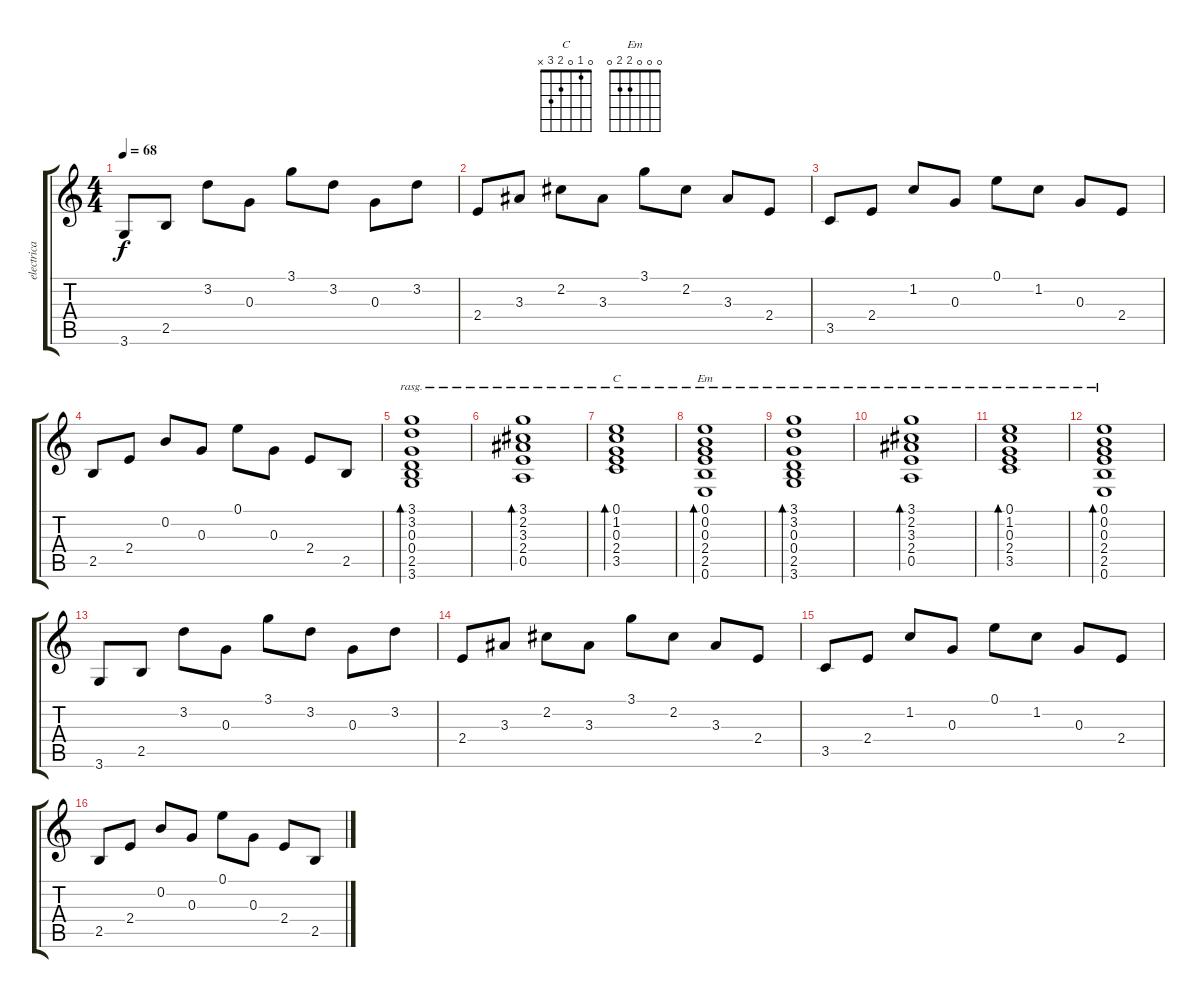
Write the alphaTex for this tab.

\track ("electrica" "electrica") {instrument electricguitarmuted}
\staff {score tabs}
\tuning (E4 B3 G3 D3 A2 E2) {hide}
\chord ("C" 0 1 0 2 3 x)
\chord ("Em" 0 0 0 2 2 0)
\ts (4 4)
\tempo 68
\clef g2
\ks c
3.6.8{dy f} 2.5.8 3.2.8 0.3.8 3.1.8 3.2.8 0.3.8 3.2.8 |
2.4.8 3.3.8 2.2.8 3.3.8 3.1.8 2.2.8 3.3.8 2.4.8 |
3.5.8 2.4.8 1.2.8 0.3.8 0.1.8 1.2.8 0.3.8 2.4.8 |
2.5.8 2.4.8 0.2.8 0.3.8 0.1.8 0.3.8 2.4.8 2.5.8 |
(3.1 3.2 0.3 0.4 2.5 3.6).1{bd 120 rasg ii} |
(3.1 2.2 3.3 2.4 0.5).1{bd 60 rasg ii} |
(0.1 1.2 0.3 2.4 3.5).1{bd 30 ch "C" rasg ii} |
(0.1 0.2 0.3 2.4 2.5 0.6).1{bd 30 ch "Em" rasg ii} |
(3.1 3.2 0.3 0.4 2.5 3.6).1{bd 120 rasg ii} |
(3.1 2.2 3.3 2.4 0.5).1{bd 60 rasg ii} |
(0.1 1.2 0.3 2.4 3.5).1{bd 30 rasg ii} |
(0.1 0.2 0.3 2.4 2.5 0.6).1{bd 30 rasg ii} |
3.6.8 2.5.8 3.2.8 0.3.8 3.1.8 3.2.8 0.3.8 3.2.8 |
2.4.8 3.3.8 2.2.8 3.3.8 3.1.8 2.2.8 3.3.8 2.4.8 |
3.5.8 2.4.8 1.2.8 0.3.8 0.1.8 1.2.8 0.3.8 2.4.8 |
2.5.8 2.4.8 0.2.8 0.3.8 0.1.8 0.3.8 2.4.8 2.5.8
